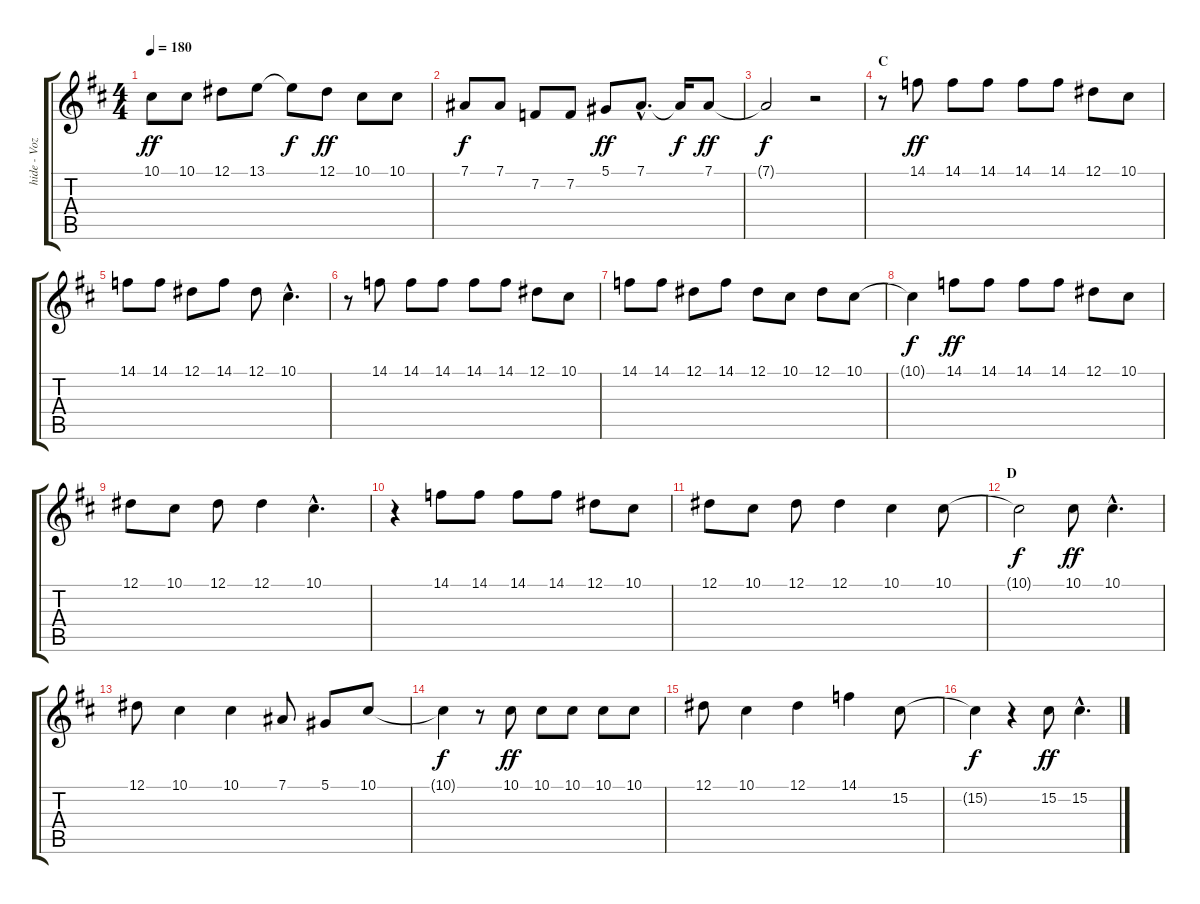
\track ("hide - Voz -" "hide - Voz") {instrument violin}
\staff {score tabs}
\tuning (Eb4 Bb3 Gb3 Db3 Ab2 Eb2) {hide}
\ts (4 4)
\tempo 180
\clef g2
\ks bminor
10.1.8{dy ff} 10.1.8 12.1.8 13.1.8 13.1{t}.8{dy f} 12.1.8{dy ff} 10.1.8 10.1.8 |
7.1.8{dy f} 7.1.8 7.2.8 7.2.8 5.1.8{dy ff} 7.1{hac}.8{d} 7.1{t}.16{dy f} 7.1.8{dy ff} |
7.1{t}.2{dy f} r.2 |
\section ("" "C")
r.8 14.1.8{dy ff} 14.1.8 14.1.8 14.1.8 14.1.8 12.1.8 10.1.8 |
14.1.8 14.1.8 12.1.8 14.1.8 12.1.8 10.1{hac}.4{d} |
r.8 14.1.8 14.1.8 14.1.8 14.1.8 14.1.8 12.1.8 10.1.8 |
14.1.8 14.1.8 12.1.8 14.1.8 12.1.8 10.1.8 12.1.8 10.1.8 |
10.1{t}.4{dy f} 14.1.8{dy ff} 14.1.8 14.1.8 14.1.8 12.1.8 10.1.8 |
12.1.8 10.1.8 12.1.8 12.1.4 10.1{hac}.4{d} |
r.4 14.1.8 14.1.8 14.1.8 14.1.8 12.1.8 10.1.8 |
12.1.8 10.1.8 12.1.8 12.1.4 10.1.4 10.1.8 |
\section ("" "D")
10.1{t}.2{dy f} 10.1.8{dy ff} 10.1{hac}.4{d} |
12.1.8 10.1.4 10.1.4 7.1.8 5.1.8 10.1.8 |
10.1{t}.4{dy f} r.8 10.1.8{dy ff} 10.1.8 10.1.8 10.1.8 10.1.8 |
12.1.8 10.1.4 12.1.4 14.1.4 15.2.8 |
15.2{t}.4{dy f} r.4 15.2.8{dy ff} 15.2{hac}.4{d}
